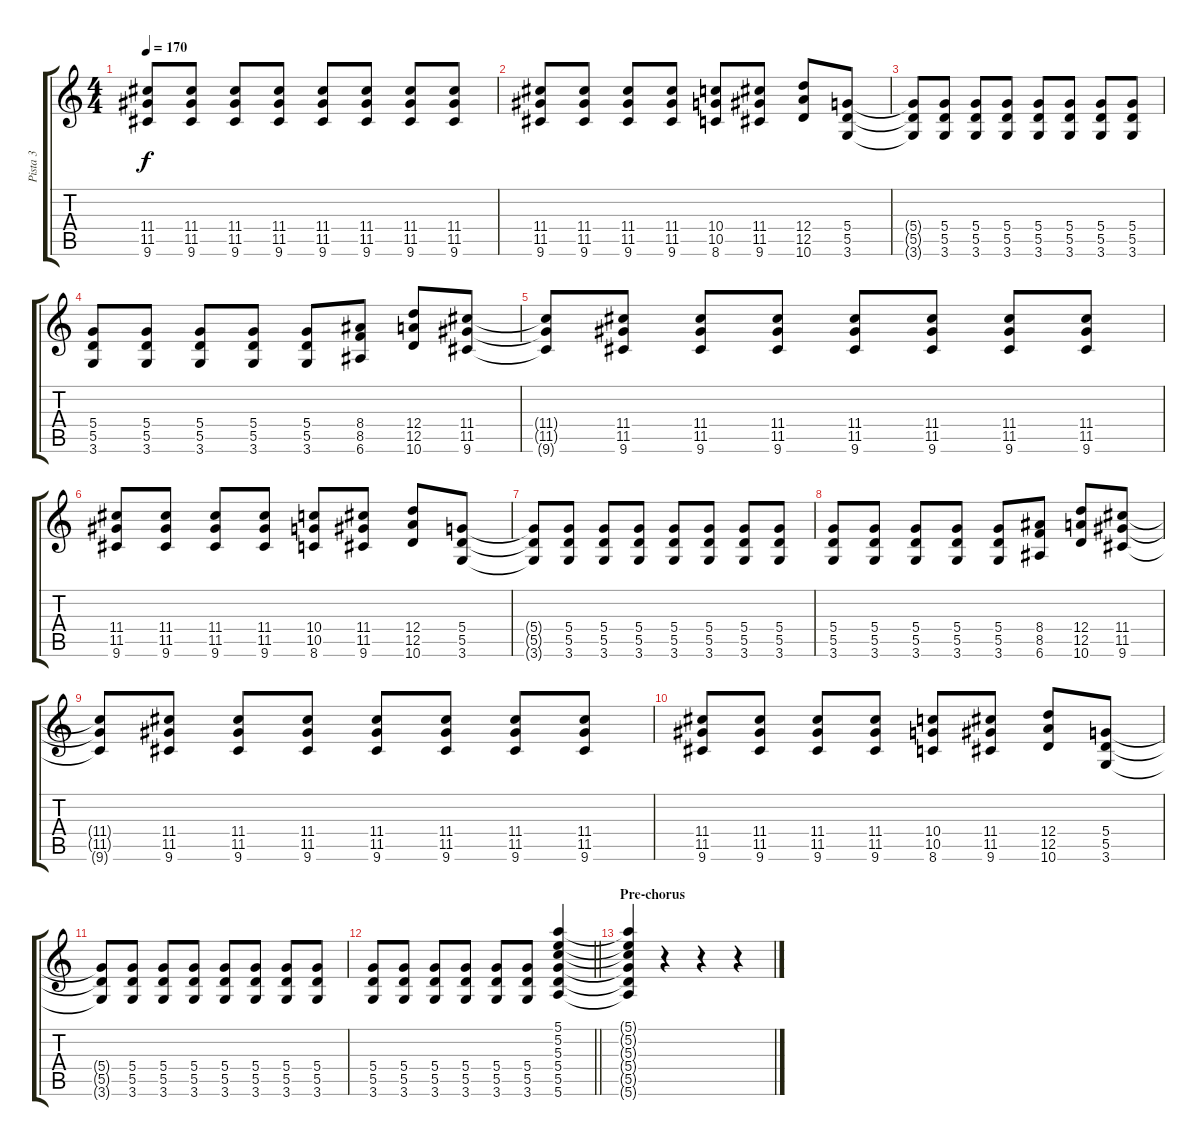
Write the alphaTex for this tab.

\track ("Pista 3" "Pista 3") {instrument overdrivenguitar}
\staff {score tabs}
\tuning (E4 B3 G3 D3 A2 E2) {hide}
\ts (4 4)
\tempo 170
\clef g2
\ks c
(11.4{t} 11.5{t} 9.6{t}).8{dy f} (11.4 11.5 9.6).8 (11.4 11.5 9.6).8 (11.4 11.5 9.6).8 (11.4 11.5 9.6).8 (11.4 11.5 9.6).8 (11.4 11.5 9.6).8 (11.4 11.5 9.6).8 |
(11.4 11.5 9.6).8 (11.4 11.5 9.6).8 (11.4 11.5 9.6).8 (11.4 11.5 9.6).8 (10.4 10.5 8.6).8 (11.4 11.5 9.6).8 (12.4 12.5 10.6).8 (5.4 5.5 3.6).8 |
(5.4{t} 5.5{t} 3.6{t}).8 (5.4 5.5 3.6).8 (5.4 5.5 3.6).8 (5.4 5.5 3.6).8 (5.4 5.5 3.6).8 (5.4 5.5 3.6).8 (5.4 5.5 3.6).8 (5.4 5.5 3.6).8 |
(5.4 5.5 3.6).8 (5.4 5.5 3.6).8 (5.4 5.5 3.6).8 (5.4 5.5 3.6).8 (5.4 5.5 3.6).8 (8.4 8.5 6.6).8 (12.4 12.5 10.6).8 (11.4 11.5 9.6).8 |
(11.4{t} 11.5{t} 9.6{t}).8 (11.4 11.5 9.6).8 (11.4 11.5 9.6).8 (11.4 11.5 9.6).8 (11.4 11.5 9.6).8 (11.4 11.5 9.6).8 (11.4 11.5 9.6).8 (11.4 11.5 9.6).8 |
(11.4 11.5 9.6).8 (11.4 11.5 9.6).8 (11.4 11.5 9.6).8 (11.4 11.5 9.6).8 (10.4 10.5 8.6).8 (11.4 11.5 9.6).8 (12.4 12.5 10.6).8 (5.4 5.5 3.6).8 |
(5.4{t} 5.5{t} 3.6{t}).8 (5.4 5.5 3.6).8 (5.4 5.5 3.6).8 (5.4 5.5 3.6).8 (5.4 5.5 3.6).8 (5.4 5.5 3.6).8 (5.4 5.5 3.6).8 (5.4 5.5 3.6).8 |
(5.4 5.5 3.6).8 (5.4 5.5 3.6).8 (5.4 5.5 3.6).8 (5.4 5.5 3.6).8 (5.4 5.5 3.6).8 (8.4 8.5 6.6).8 (12.4 12.5 10.6).8 (11.4 11.5 9.6).8 |
(11.4{t} 11.5{t} 9.6{t}).8 (11.4 11.5 9.6).8 (11.4 11.5 9.6).8 (11.4 11.5 9.6).8 (11.4 11.5 9.6).8 (11.4 11.5 9.6).8 (11.4 11.5 9.6).8 (11.4 11.5 9.6).8 |
(11.4 11.5 9.6).8 (11.4 11.5 9.6).8 (11.4 11.5 9.6).8 (11.4 11.5 9.6).8 (10.4 10.5 8.6).8 (11.4 11.5 9.6).8 (12.4 12.5 10.6).8 (5.4 5.5 3.6).8 |
(5.4{t} 5.5{t} 3.6{t}).8 (5.4 5.5 3.6).8 (5.4 5.5 3.6).8 (5.4 5.5 3.6).8 (5.4 5.5 3.6).8 (5.4 5.5 3.6).8 (5.4 5.5 3.6).8 (5.4 5.5 3.6).8 |
\barLineRight lightlight
(5.4 5.5 3.6).8 (5.4 5.5 3.6).8 (5.4 5.5 3.6).8 (5.4 5.5 3.6).8 (5.4 5.5 3.6).8 (5.4 5.5 3.6).8 (5.1 5.2 5.3 5.4 5.5 5.6).4{instrument reversecymbal} |
\section ("" "Pre-chorus")
(5.1{t} 5.2{t} 5.3{t} 5.4{t} 5.5{t} 5.6{t}).4 r.4 r.4 r.4
